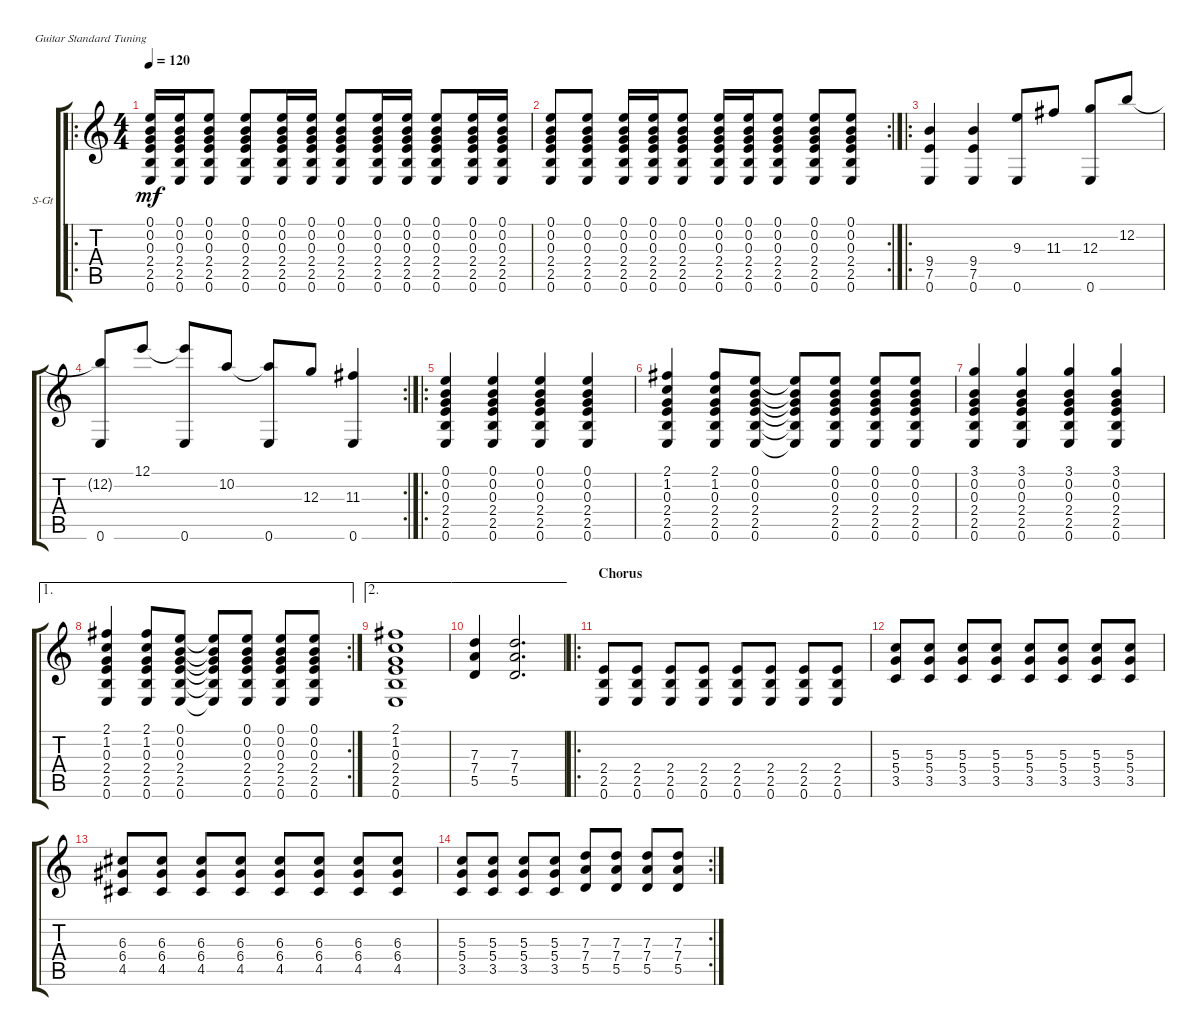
\defaultSystemsLayout 4
\bracketExtendMode groupsimilarinstruments
\firstSystemTrackNameOrientation horizontal
\otherSystemsTrackNameOrientation horizontal
\track ("Steel Guitar" "S-Gt") {instrument acousticguitarsteel}
\staff {score tabs}
\tuning (E4 B3 G3 D3 A2 E2)
\ro
\ts (4 4)
\tempo 120
\clef g2
\ks c
(0.6 2.5 2.4 0.3 0.2 0.1).16{dy mf instrument acousticguitarsteel} (0.6 2.5 2.4 0.3 0.2 0.1).16 (0.6 2.5 2.4 0.3 0.2 0.1).8 (0.6 2.5 2.4 0.3 0.2 0.1).8 (0.6 2.5 2.4 0.3 0.2 0.1).16 (0.6 2.5 2.4 0.3 0.2 0.1).16 (0.6 2.5 2.4 0.3 0.2 0.1).8 (0.6 2.5 2.4 0.3 0.2 0.1).16 (0.6 2.5 2.4 0.3 0.2 0.1).16 (0.6 2.5 2.4 0.3 0.2 0.1).8 (0.6 2.5 2.4 0.3 0.2 0.1).16 (0.6 2.5 2.4 0.3 0.2 0.1).16 |
\rc 2
(0.6 2.5 2.4 0.3 0.2 0.1).8 (0.6 2.5 2.4 0.3 0.2 0.1).8 (0.6 2.5 2.4 0.3 0.2 0.1).16 (0.6 2.5 2.4 0.3 0.2 0.1).16 (0.6 2.5 2.4 0.3 0.2 0.1).8 (0.6 2.5 2.4 0.3 0.2 0.1).16 (0.6 2.5 2.4 0.3 0.2 0.1).16 (0.6 2.5 2.4 0.3 0.2 0.1).8 (0.6 2.5 2.4 0.3 0.2 0.1).8 (0.6 2.5 2.4 0.3 0.2 0.1).8 |
\ro
(0.6 7.5 9.4).4 (0.6 7.5 9.4).4 (9.3 0.6).8 11.3.8 (12.3 0.6).8 12.2.8 |
\rc 2
(12.2{t} 0.6).8 12.1.8 (12.1{t} 0.6).8 10.2.8 (10.2{t} 0.6).8 12.3.8 (11.3 0.6).4 |
\ro
(0.6 2.5 2.4 0.3 0.2 0.1).4 (0.6 2.5 2.4 0.3 0.2 0.1).4 (0.6 2.5 2.4 0.3 0.2 0.1).4 (0.6 2.5 2.4 0.3 0.2 0.1).4 |
(0.6 2.5 2.4 0.3 1.2 2.1).4 (0.6 2.5 2.4 0.3 1.2 2.1).8 (0.6 2.5 2.4 0.3 0.2 0.1).8 (0.1{t} 0.2{t} 0.3{t} 2.4{t} 2.5{t} 0.6{t}).8 (0.6 2.5 2.4 0.3 0.2 0.1).8 (0.6 2.5 2.4 0.3 0.2 0.1).8 (0.6 2.5 2.4 0.3 0.2 0.1).8 |
(0.6 2.5 2.4 0.3 0.2 3.1).4 (0.6 2.5 2.4 0.3 0.2 3.1).4 (0.6 2.5 2.4 0.3 0.2 3.1).4 (0.6 2.5 2.4 0.3 0.2 3.1).4 |
\ae 1
\rc 2
(0.6 2.5 2.4 0.3 1.2 2.1).4 (0.6 2.5 2.4 0.3 1.2 2.1).8 (0.6 2.5 2.4 0.3 0.2 0.1).8 (0.1{t} 0.2{t} 0.3{t} 2.4{t} 2.5{t} 0.6{t}).8 (0.6 2.5 2.4 0.3 0.2 0.1).8 (0.6 2.5 2.4 0.3 0.2 0.1).8 (0.6 2.5 2.4 0.3 0.2 0.1).8 |
\ae 2
(0.6 2.5 2.4 0.3 1.2 2.1).1 |
\ae 2
(5.5 7.4 7.3).4 (7.3 7.4 5.5).2{d} |
\ro
\section ("" "Chorus")
(0.6 2.5 2.4).8 (0.6 2.5 2.4).8 (0.6 2.5 2.4).8 (0.6 2.5 2.4).8 (0.6 2.5 2.4).8 (0.6 2.5 2.4).8 (0.6 2.5 2.4).8 (0.6 2.5 2.4).8 |
(3.5 5.4 5.3).8 (3.5 5.4 5.3).8 (3.5 5.4 5.3).8 (3.5 5.4 5.3).8 (3.5 5.4 5.3).8 (3.5 5.4 5.3).8 (3.5 5.4 5.3).8 (3.5 5.4 5.3).8 |
(4.5 6.4 6.3).8 (4.5 6.4 6.3).8 (4.5 6.4 6.3).8 (4.5 6.4 6.3).8 (4.5 6.4 6.3).8 (4.5 6.4 6.3).8 (4.5 6.4 6.3).8 (4.5 6.4 6.3).8 |
\rc 2
(3.5 5.4 5.3).8 (3.5 5.4 5.3).8 (3.5 5.4 5.3).8 (3.5 5.4 5.3).8 (5.5 7.4 7.3).8 (7.3 7.4 5.5).8 (5.5 7.4 7.3).8 (7.3 7.4 5.5).8
